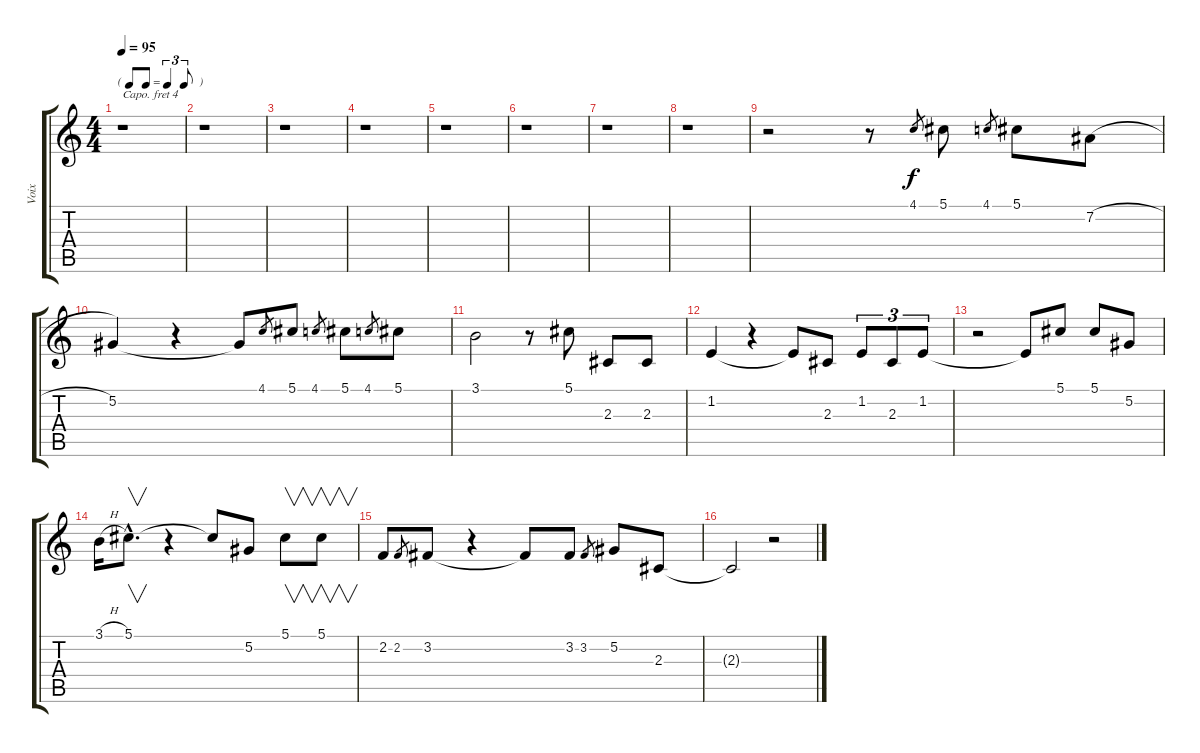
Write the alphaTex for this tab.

\track ("Voix" "Voix") {instrument choiraahs}
\staff {score tabs}
\capo 4
\tuning (E4 B3 G3 D3 A2 E2) {hide}
\ts (4 4)
\tf triplet8th
\tempo 95
\clef g2
\ks c
r.1{dy f instrument choiraahs} |
r.1 |
r.1 |
r.1 |
r.1 |
r.1 |
r.1 |
r.1 |
r.2 r.8 4.1.8{gr} 5.1.8 4.1.8{gr} 5.1.8 7.2{h}.8 |
5.2.4 r.4 5.2{t}.8 4.1.8{gr} 5.1.8 4.1.8{gr} 5.1.8 4.1.8{gr} 5.1.8 |
3.1.2 r.8 5.1.8 2.3.8 2.3.8 |
1.2.4 r.4 1.2{t}.8 2.3.8 1.2.8{tu (3 2)} 2.3.8{tu (3 2)} 1.2.8{tu (3 2)} |
r.2 1.2{t}.8 5.1.8 5.1.8 5.2.8 |
3.1{h}.16 5.1{hac}.8{v d} r.4 5.1{t}.8 5.2.8 5.1.8{v} 5.1.8{v} |
2.2.8 2.2.8{gr} 3.2.8 r.4 3.2{t}.8 3.2.8 3.2.8{gr} 5.2.8 2.3.8 |
2.3{t}.2 r.2
